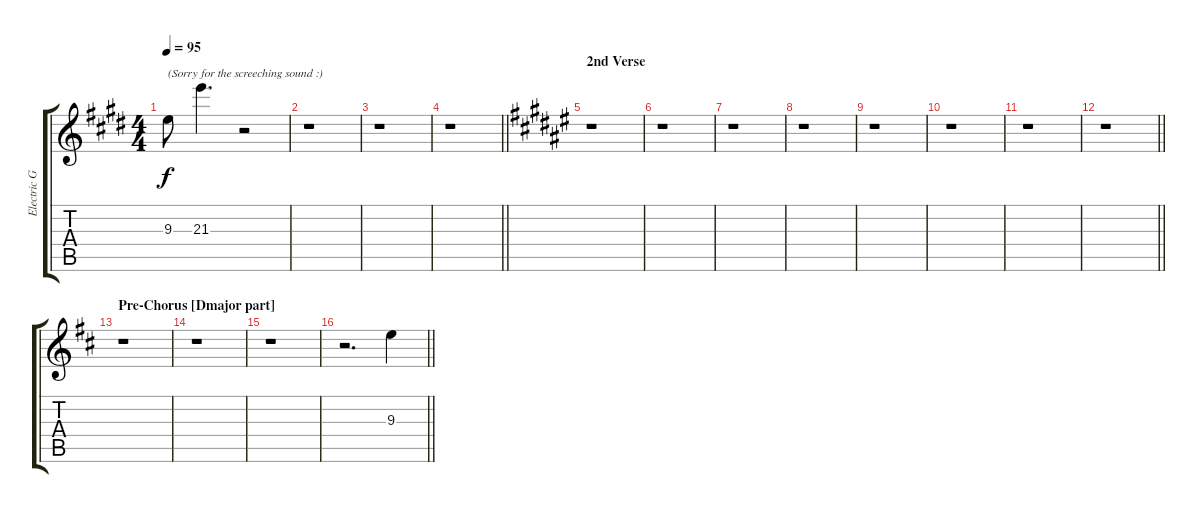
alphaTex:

\track ("Electric Guitar" "Electric G") {instrument overdrivenguitar}
\staff {score tabs}
\tuning (E4 B3 G3 D3 A2 E2) {hide}
\ts (4 4)
\tempo 95
\clef g2
\ks e
9.3{t}.8{txt "(Sorry for the screeching sound :)" dy f} 21.3.4{d} r.2 |
r.1 |
r.1 |
\barLineRight lightlight
r.1 |
\section ("" "2nd Verse")
\ks f#
r.1 |
r.1 |
r.1 |
r.1 |
r.1 |
r.1 |
r.1 |
\barLineRight lightlight
r.1 |
\section ("" "Pre-Chorus [Dmajor part]")
\ks d
r.1 |
r.1 |
r.1 |
\barLineRight lightlight
r.2{d volume 9 balance 0 instrument overdrivenguitar} 9.3{sl}.4{balance 8}
